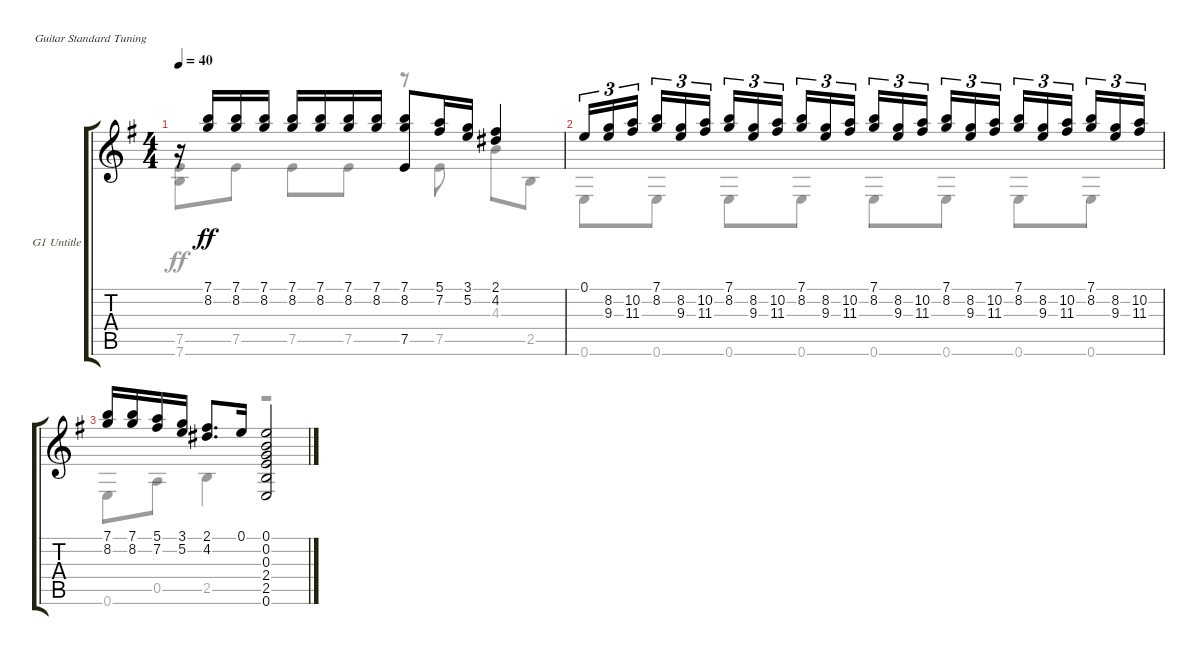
\bracketExtendMode groupsimilarinstruments
\firstSystemTrackNameOrientation horizontal
\otherSystemsTrackNameOrientation horizontal
\track ("G1 Untitled" "G1 Untitle") {instrument acousticguitarnylon}
\staff {score tabs}
\tuning (E4 B3 G3 D3 A2 E2)
\voice
\ts (4 4)
\tempo 40
\clef g2
\ks g
r.16{dy ff} (7.1 8.2).16 (7.1 8.2).16 (7.1 8.2).16 (7.1 8.2).16 (7.1 8.2).16 (7.1 8.2).16 (7.1 8.2).16 (7.1 8.2 7.5).8 (5.1 7.2).16 (3.1 5.2).16 (2.1 4.2).4 |
0.1.16{tu (3 2)} (8.2 9.3).16{tu (3 2)} (10.2 11.3).16{tu (3 2)} (7.1 8.2).16{tu (3 2)} (8.2 9.3).16{tu (3 2)} (10.2 11.3).16{tu (3 2)} (7.1 8.2).16{tu (3 2)} (8.2 9.3).16{tu (3 2)} (10.2 11.3).16{tu (3 2)} (7.1 8.2).16{tu (3 2)} (9.3 8.2).16{tu (3 2)} (11.3 10.2).16{tu (3 2)} (7.1 8.2).16{tu (3 2)} (9.3 8.2).16{tu (3 2)} (11.3 10.2).16{tu (3 2)} (8.2 7.1).16{tu (3 2)} (8.2 9.3).16{tu (3 2)} (10.2 11.3).16{tu (3 2)} (7.1 8.2).16{tu (3 2)} (9.3 8.2).16{tu (3 2)} (11.3 10.2).16{tu (3 2)} (7.1 8.2).16{tu (3 2)} (8.2 9.3).16{tu (3 2)} (11.3 10.2).16{tu (3 2)} |
(7.1 8.2).16 (7.1 8.2).16 (5.1 7.2).16 (3.1 5.2).16 (2.1 4.2).8{d} 0.1.16 (0.1 0.2 0.3 2.4 2.5 0.6).2
\voice
\clef g2
\ottava regular
\simile none
\ks g
(7.5 7.6).8{dy ff} 7.5.8 7.5.8 7.5.8 r.8 7.5.8 4.3.8 2.5.8 |
0.6.8 0.6.8 0.6.8 0.6.8 0.6.8 0.6.8 0.6.8 0.6.8 |
0.6.8 0.5.8 2.5.4 r.2
